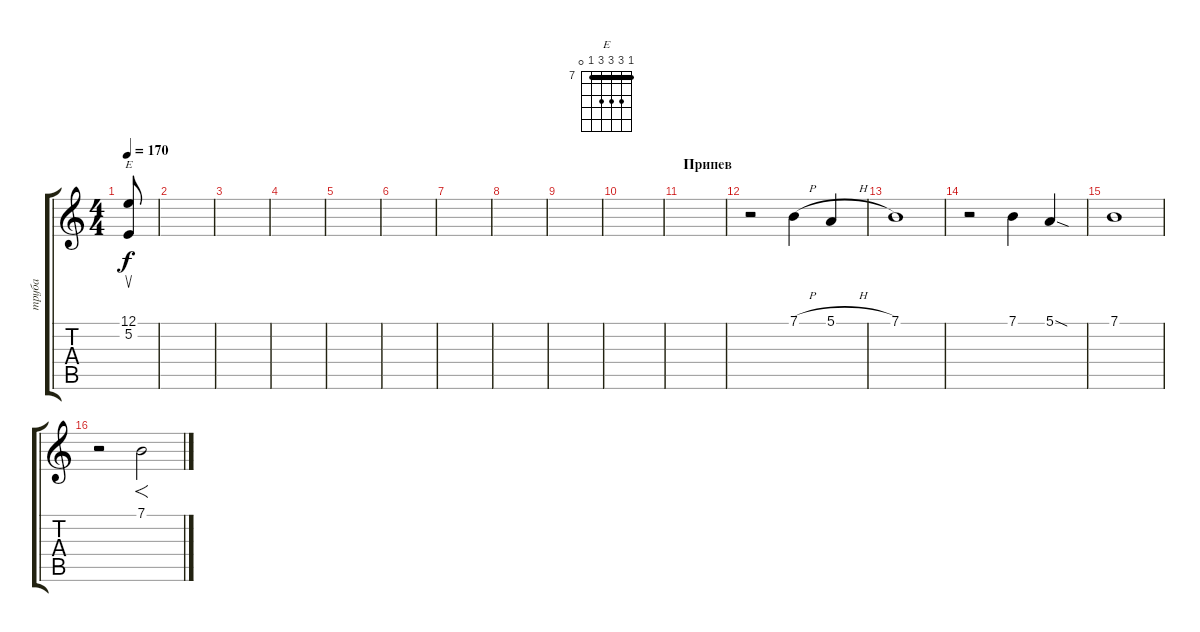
\track ("труба" "труба") {instrument trumpet}
\staff {score tabs}
\tuning (E4 B3 G3 D3 A2 E2) {hide}
\chord ("E" 7 9 9 9 7 0) {firstfret 7 barre 7}
\ts (4 4)
\tempo 170
\clef g2
\ks c
(12.1 5.2).8{su ch "E" dy f} |
|
|
|
|
|
|
|
|
|
\section ("" "Припев")
|
r.2 7.1{h}.4 5.1{h}.4 |
7.1.1 |
r.2 7.1.4 5.1{sod}.4 |
7.1.1 |
r.2 7.1.2{f}
